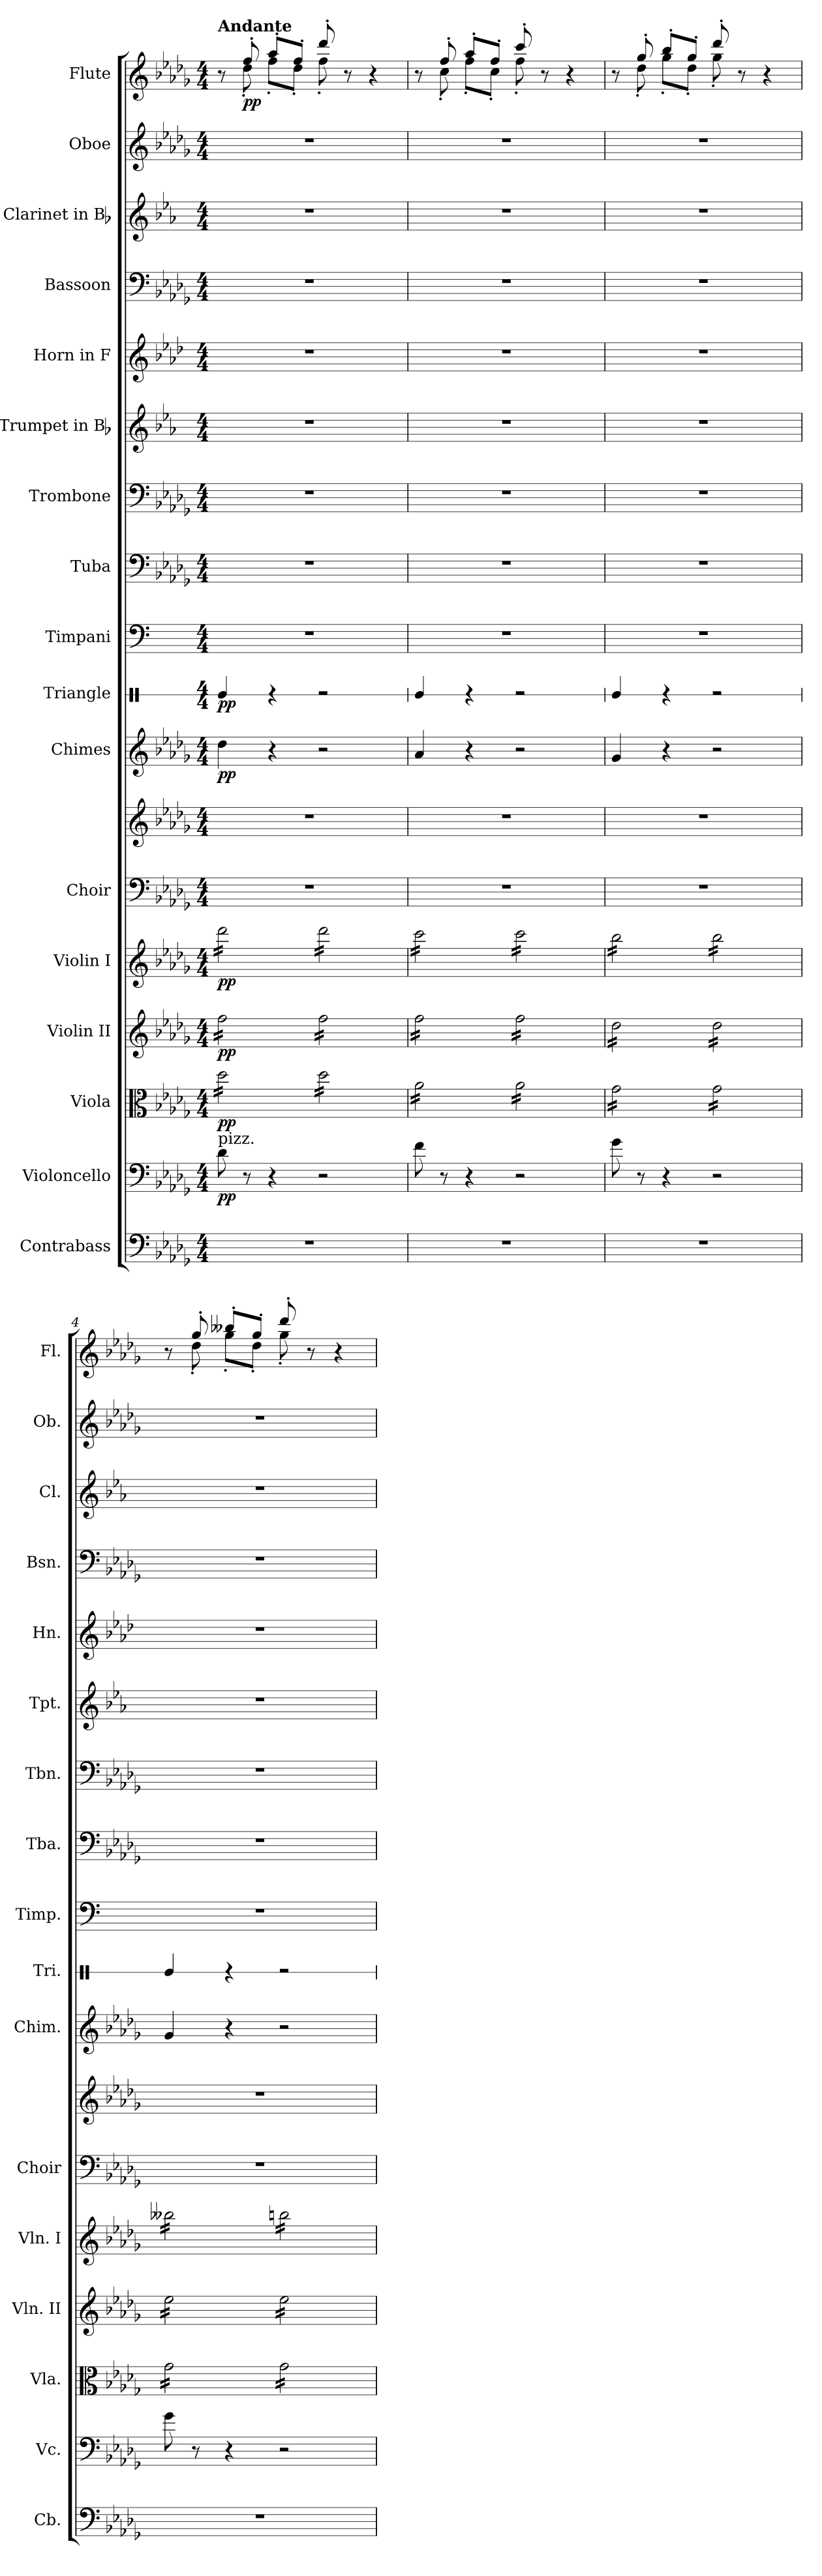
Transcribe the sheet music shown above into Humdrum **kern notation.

**kern	**kern	**dynam	**kern	**dynam	**kern	**dynam	**kern	**dynam	**kern	**kern	**kern	**dynam	**kern	**dynam	**kern	**kern	**kern	**kern	**kern	**kern	**kern	**kern	**kern	**dynam
*part17	*part16	*part16	*part15	*part15	*part14	*part14	*part13	*part13	*part12	*part12	*part11	*part11	*part10	*part10	*part9	*part8	*part7	*part6	*part5	*part4	*part3	*part2	*part1	*part1
*staff18	*staff17	*staff17	*staff16	*staff16	*staff15	*staff15	*staff14	*staff14	*staff13	*staff12	*staff11	*staff11	*staff10	*staff10	*staff9	*staff8	*staff7	*staff6	*staff5	*staff4	*staff3	*staff2	*staff1	*staff1
*I"Contrabass	*I"Violoncello	*	*I"Viola	*	*I"Violin II	*	*I"Violin I	*	*I"Choir	*	*I"Chimes	*	*I"Triangle	*	*I"Timpani	*I"Tuba	*I"Trombone	*I"Trumpet in Bb	*I"Horn in F	*I"Bassoon	*I"Clarinet in Bb	*I"Oboe	*I"Flute	*
*I'Cb.	*I'Vc.	*	*I'Vla.	*	*I'Vln. II	*	*I'Vln. I	*	*I'Choir	*	*I'Chim.	*	*I'Tri.	*	*I'Timp.	*I'Tba.	*I'Tbn.	*I'Tpt.	*I'Hn.	*I'Bsn.	*I'Cl.	*I'Ob.	*I'Fl.	*
!!LO:PB:g=z
*	*	*	*	*	*	*	*	*	*	*	*	*	*stria1	*	*	*	*	*	*	*	*	*	*	*
*clefF4	*clefF4	*	*clefC3	*	*clefG2	*	*clefG2	*	*clefF4	*clefG2	*clefG2	*	*clefX	*	*clefF4	*clefF4	*clefF4	*clefG2	*clefG2	*clefF4	*clefG2	*clefG2	*clefG2	*
*ITrd7c12	*	*	*	*	*	*	*	*	*	*	*	*	*	*	*	*	*	*ITrd1c2	*ITrd4c7	*	*ITrd1c2	*	*	*
*k[b-e-a-d-g-]	*k[b-e-a-d-g-]	*	*k[b-e-a-d-g-]	*	*k[b-e-a-d-g-]	*	*k[b-e-a-d-g-]	*	*k[b-e-a-d-g-]	*k[b-e-a-d-g-]	*k[b-e-a-d-g-]	*	*k[]	*	*k[]	*k[b-e-a-d-g-]	*k[b-e-a-d-g-]	*k[b-e-a-d-g-]	*k[b-e-a-d-g-]	*k[b-e-a-d-g-]	*k[b-e-a-d-g-]	*k[b-e-a-d-g-]	*k[b-e-a-d-g-]	*
*D-:	*D-:	*	*D-:	*	*D-:	*	*D-:	*	*D-:	*D-:	*D-:	*	*C:	*	*C:	*D-:	*D-:	*D-:	*D-:	*D-:	*D-:	*D-:	*D-:	*
*M4/4	*M4/4	*	*M4/4	*	*M4/4	*	*M4/4	*	*M4/4	*M4/4	*M4/4	*	*M4/4	*	*M4/4	*M4/4	*M4/4	*M4/4	*M4/4	*M4/4	*M4/4	*M4/4	*M4/4	*
*MM80	*MM80	*	*MM80	*	*MM80	*	*MM80	*	*MM80	*MM80	*MM80	*	*MM80	*	*MM80	*MM80	*MM80	*MM80	*MM80	*MM80	*MM80	*MM80	*MM80	*
=1	=1	=1	=1	=1	=1	=1	=1	=1	=1	=1	=1	=1	=1	=1	=1	=1	=1	=1	=1	=1	=1	=1	=1	=1
*	*	*	*	*	*	*	*	*	*	*	*	*	*	*	*	*	*	*	*	*	*	*	*^	*
!	!	!	!	!	!	!	!	!	!	!	!	!	!	!	!	!	!	!	!	!	!	!	!LO:TX:a:B:t=Andante	!	!
!	!	!	!	!	!	!	!LO:TX:a:B:t=Andante	!	!	!	!	!	!	!	!	!	!	!	!	!	!	!	!	!	!
!	!LO:TX:a:t=pizz.	!	!	!	!	!	!	!	!	!	!	!	!	!	!	!	!	!	!	!	!	!	!	!	!
*	*	*	*tremolo	*	*	*	*	*	*	*	*	*	*	*	*	*	*	*	*	*	*	*	*	*	*
*	*	*	*	*	*tremolo	*	*	*	*	*	*	*	*	*	*	*	*	*	*	*	*	*	*	*	*
*	*	*	*	*	*	*	*tremolo	*	*	*	*	*	*	*	*	*	*	*	*	*	*	*	*	*	*
1r	8d-i\	pp	16dd-i\LL	pp	16ffi\LL	pp	16ddd-i\LL	pp	1r	1r	4dd-i\	pp	4Rei/	pp	1r	1r	1r	1r	1r	1r	1r	1r	8r	8ryy	.
.	.	.	16dd-i\	.	16ffi\	.	16ddd-i\	.	.	.	.	.	.	.	.	.	.	.	.	.	.	.	.	.	.
.	8r	.	16dd-i\	.	16ffi\	.	16ddd-i\	.	.	.	.	.	.	.	.	.	.	.	.	.	.	.	8ff'i/	8dd-'i\	pp
.	.	.	16dd-i\	.	16ffi\	.	16ddd-i\	.	.	.	.	.	.	.	.	.	.	.	.	.	.	.	.	.	.
.	4r	.	16dd-i\	.	16ffi\	.	16ddd-i\	.	.	.	4r	.	4r	.	.	.	.	.	.	.	.	.	8aa-'i/L	8ff'i\L	.
.	.	.	16dd-i\	.	16ffi\	.	16ddd-i\	.	.	.	.	.	.	.	.	.	.	.	.	.	.	.	.	.	.
.	.	.	16dd-i\	.	16ffi\	.	16ddd-i\	.	.	.	.	.	.	.	.	.	.	.	.	.	.	.	8ff'i/J	8dd-'i\J	.
.	.	.	16dd-i\JJ	.	16ffi\JJ	.	16ddd-i\JJ	.	.	.	.	.	.	.	.	.	.	.	.	.	.	.	.	.	.
.	2r	.	16dd-i\LL	.	16ffi\LL	.	16ddd-i\LL	.	.	.	2r	.	2r	.	.	.	.	.	.	.	.	.	8ddd-'i/	8ff'i\	.
.	.	.	16dd-i\	.	16ffi\	.	16ddd-i\	.	.	.	.	.	.	.	.	.	.	.	.	.	.	.	.	.	.
.	.	.	16dd-i\	.	16ffi\	.	16ddd-i\	.	.	.	.	.	.	.	.	.	.	.	.	.	.	.	8r	8ryy	.
.	.	.	16dd-i\	.	16ffi\	.	16ddd-i\	.	.	.	.	.	.	.	.	.	.	.	.	.	.	.	.	.	.
.	.	.	16dd-i\	.	16ffi\	.	16ddd-i\	.	.	.	.	.	.	.	.	.	.	.	.	.	.	.	4r	4ryy	.
.	.	.	16dd-i\	.	16ffi\	.	16ddd-i\	.	.	.	.	.	.	.	.	.	.	.	.	.	.	.	.	.	.
.	.	.	16dd-i\	.	16ffi\	.	16ddd-i\	.	.	.	.	.	.	.	.	.	.	.	.	.	.	.	.	.	.
.	.	.	16dd-i\JJ	.	16ffi\JJ	.	16ddd-i\JJ	.	.	.	.	.	.	.	.	.	.	.	.	.	.	.	.	.	.
=2	=2	=2	=2	=2	=2	=2	=2	=2	=2	=2	=2	=2	=2	=2	=2	=2	=2	=2	=2	=2	=2	=2	=2	=2	=2
1r	8fi\	.	16a-i\LL	.	16ffi\LL	.	16ccci\LL	.	1r	1r	4a-i/	.	4Rei/	.	1r	1r	1r	1r	1r	1r	1r	1r	8r	8ryy	.
.	.	.	16a-i\	.	16ffi\	.	16ccci\	.	.	.	.	.	.	.	.	.	.	.	.	.	.	.	.	.	.
.	8r	.	16a-i\	.	16ffi\	.	16ccci\	.	.	.	.	.	.	.	.	.	.	.	.	.	.	.	8ff'i/	8cc'i\	.
.	.	.	16a-i\	.	16ffi\	.	16ccci\	.	.	.	.	.	.	.	.	.	.	.	.	.	.	.	.	.	.
.	4r	.	16a-i\	.	16ffi\	.	16ccci\	.	.	.	4r	.	4r	.	.	.	.	.	.	.	.	.	8aa-'i/L	8ff'i\L	.
.	.	.	16a-i\	.	16ffi\	.	16ccci\	.	.	.	.	.	.	.	.	.	.	.	.	.	.	.	.	.	.
.	.	.	16a-i\	.	16ffi\	.	16ccci\	.	.	.	.	.	.	.	.	.	.	.	.	.	.	.	8ff'i/J	8cc'i\J	.
.	.	.	16a-i\JJ	.	16ffi\JJ	.	16ccci\JJ	.	.	.	.	.	.	.	.	.	.	.	.	.	.	.	.	.	.
.	2r	.	16a-i\LL	.	16ffi\LL	.	16ccci\LL	.	.	.	2r	.	2r	.	.	.	.	.	.	.	.	.	8ccc'i/	8ff'i\	.
.	.	.	16a-i\	.	16ffi\	.	16ccci\	.	.	.	.	.	.	.	.	.	.	.	.	.	.	.	.	.	.
.	.	.	16a-i\	.	16ffi\	.	16ccci\	.	.	.	.	.	.	.	.	.	.	.	.	.	.	.	8r	8ryy	.
.	.	.	16a-i\	.	16ffi\	.	16ccci\	.	.	.	.	.	.	.	.	.	.	.	.	.	.	.	.	.	.
.	.	.	16a-i\	.	16ffi\	.	16ccci\	.	.	.	.	.	.	.	.	.	.	.	.	.	.	.	4r	4ryy	.
.	.	.	16a-i\	.	16ffi\	.	16ccci\	.	.	.	.	.	.	.	.	.	.	.	.	.	.	.	.	.	.
.	.	.	16a-i\	.	16ffi\	.	16ccci\	.	.	.	.	.	.	.	.	.	.	.	.	.	.	.	.	.	.
.	.	.	16a-i\JJ	.	16ffi\JJ	.	16ccci\JJ	.	.	.	.	.	.	.	.	.	.	.	.	.	.	.	.	.	.
=3	=3	=3	=3	=3	=3	=3	=3	=3	=3	=3	=3	=3	=3	=3	=3	=3	=3	=3	=3	=3	=3	=3	=3	=3	=3
1r	8g-i\	.	16g-i\LL	.	16dd-i\LL	.	16bb-i\LL	.	1r	1r	4g-i/	.	4Rei/	.	1r	1r	1r	1r	1r	1r	1r	1r	8r	8ryy	.
.	.	.	16g-i\	.	16dd-i\	.	16bb-i\	.	.	.	.	.	.	.	.	.	.	.	.	.	.	.	.	.	.
.	8r	.	16g-i\	.	16dd-i\	.	16bb-i\	.	.	.	.	.	.	.	.	.	.	.	.	.	.	.	8gg-'i/	8dd-'i\	.
.	.	.	16g-i\	.	16dd-i\	.	16bb-i\	.	.	.	.	.	.	.	.	.	.	.	.	.	.	.	.	.	.
.	4r	.	16g-i\	.	16dd-i\	.	16bb-i\	.	.	.	4r	.	4r	.	.	.	.	.	.	.	.	.	8bb-'i/L	8gg-'i\L	.
.	.	.	16g-i\	.	16dd-i\	.	16bb-i\	.	.	.	.	.	.	.	.	.	.	.	.	.	.	.	.	.	.
.	.	.	16g-i\	.	16dd-i\	.	16bb-i\	.	.	.	.	.	.	.	.	.	.	.	.	.	.	.	8gg-'i/J	8dd-'i\J	.
.	.	.	16g-i\JJ	.	16dd-i\JJ	.	16bb-i\JJ	.	.	.	.	.	.	.	.	.	.	.	.	.	.	.	.	.	.
.	2r	.	16g-i\LL	.	16dd-i\LL	.	16bb-i\LL	.	.	.	2r	.	2r	.	.	.	.	.	.	.	.	.	8ddd-'i/	8gg-'i\	.
.	.	.	16g-i\	.	16dd-i\	.	16bb-i\	.	.	.	.	.	.	.	.	.	.	.	.	.	.	.	.	.	.
.	.	.	16g-i\	.	16dd-i\	.	16bb-i\	.	.	.	.	.	.	.	.	.	.	.	.	.	.	.	8r	8ryy	.
.	.	.	16g-i\	.	16dd-i\	.	16bb-i\	.	.	.	.	.	.	.	.	.	.	.	.	.	.	.	.	.	.
.	.	.	16g-i\	.	16dd-i\	.	16bb-i\	.	.	.	.	.	.	.	.	.	.	.	.	.	.	.	4r	4ryy	.
.	.	.	16g-i\	.	16dd-i\	.	16bb-i\	.	.	.	.	.	.	.	.	.	.	.	.	.	.	.	.	.	.
.	.	.	16g-i\	.	16dd-i\	.	16bb-i\	.	.	.	.	.	.	.	.	.	.	.	.	.	.	.	.	.	.
.	.	.	16g-i\JJ	.	16dd-i\JJ	.	16bb-i\JJ	.	.	.	.	.	.	.	.	.	.	.	.	.	.	.	.	.	.
=4	=4	=4	=4	=4	=4	=4	=4	=4	=4	=4	=4	=4	=4	=4	=4	=4	=4	=4	=4	=4	=4	=4	=4	=4	=4
1r	8g-i\	.	16g-i\LL	.	16ee-i\LL	.	16bb--Xi\LL	.	1r	1r	4g-i/	.	4Rei/	.	1r	1r	1r	1r	1r	1r	1r	1r	8r	8ryy	.
.	.	.	16g-i\	.	16ee-i\	.	16bb--Xi\	.	.	.	.	.	.	.	.	.	.	.	.	.	.	.	.	.	.
.	8r	.	16g-i\	.	16ee-i\	.	16bb--Xi\	.	.	.	.	.	.	.	.	.	.	.	.	.	.	.	8gg-'i/	8dd-'i\	.
.	.	.	16g-i\	.	16ee-i\	.	16bb--Xi\	.	.	.	.	.	.	.	.	.	.	.	.	.	.	.	.	.	.
.	4r	.	16g-i\	.	16ee-i\	.	16bb--Xi\	.	.	.	4r	.	4r	.	.	.	.	.	.	.	.	.	8bb--X'i/L	8gg-'i\L	.
.	.	.	16g-i\	.	16ee-i\	.	16bb--Xi\	.	.	.	.	.	.	.	.	.	.	.	.	.	.	.	.	.	.
.	.	.	16g-i\	.	16ee-i\	.	16bb--Xi\	.	.	.	.	.	.	.	.	.	.	.	.	.	.	.	8gg-'i/J	8dd-'i\J	.
.	.	.	16g-i\JJ	.	16ee-i\JJ	.	16bb--Xi\JJ	.	.	.	.	.	.	.	.	.	.	.	.	.	.	.	.	.	.
.	2r	.	16g-i\LL	.	16ee-i\LL	.	16bbi\LL	.	.	.	2r	.	2r	.	.	.	.	.	.	.	.	.	8ddd-'i/	8gg-'i\	.
.	.	.	16g-i\	.	16ee-i\	.	16bbi\	.	.	.	.	.	.	.	.	.	.	.	.	.	.	.	.	.	.
.	.	.	16g-i\	.	16ee-i\	.	16bbi\	.	.	.	.	.	.	.	.	.	.	.	.	.	.	.	8r	8ryy	.
.	.	.	16g-i\	.	16ee-i\	.	16bbi\	.	.	.	.	.	.	.	.	.	.	.	.	.	.	.	.	.	.
.	.	.	16g-i\	.	16ee-i\	.	16bbi\	.	.	.	.	.	.	.	.	.	.	.	.	.	.	.	4r	4ryy	.
.	.	.	16g-i\	.	16ee-i\	.	16bbi\	.	.	.	.	.	.	.	.	.	.	.	.	.	.	.	.	.	.
.	.	.	16g-i\	.	16ee-i\	.	16bbi\	.	.	.	.	.	.	.	.	.	.	.	.	.	.	.	.	.	.
.	.	.	16g-i\JJ	.	16ee-i\JJ	.	16bbi\JJ	.	.	.	.	.	.	.	.	.	.	.	.	.	.	.	.	.	.
*	*	*	*	*	*	*	*Xtremolo	*	*	*	*	*	*	*	*	*	*	*	*	*	*	*	*	*	*
*	*	*	*	*	*Xtremolo	*	*	*	*	*	*	*	*	*	*	*	*	*	*	*	*	*	*	*	*
*	*	*	*Xtremolo	*	*	*	*	*	*	*	*	*	*	*	*	*	*	*	*	*	*	*	*	*	*
*	*	*	*	*	*	*	*	*	*	*	*	*	*	*	*	*	*	*	*	*	*	*	*v	*v	*
=	=	=	=	=	=	=	=	=	=	=	=	=	=	=	=	=	=	=	=	=	=	=	=	=
*-	*-	*-	*-	*-	*-	*-	*-	*-	*-	*-	*-	*-	*-	*-	*-	*-	*-	*-	*-	*-	*-	*-	*-	*-
